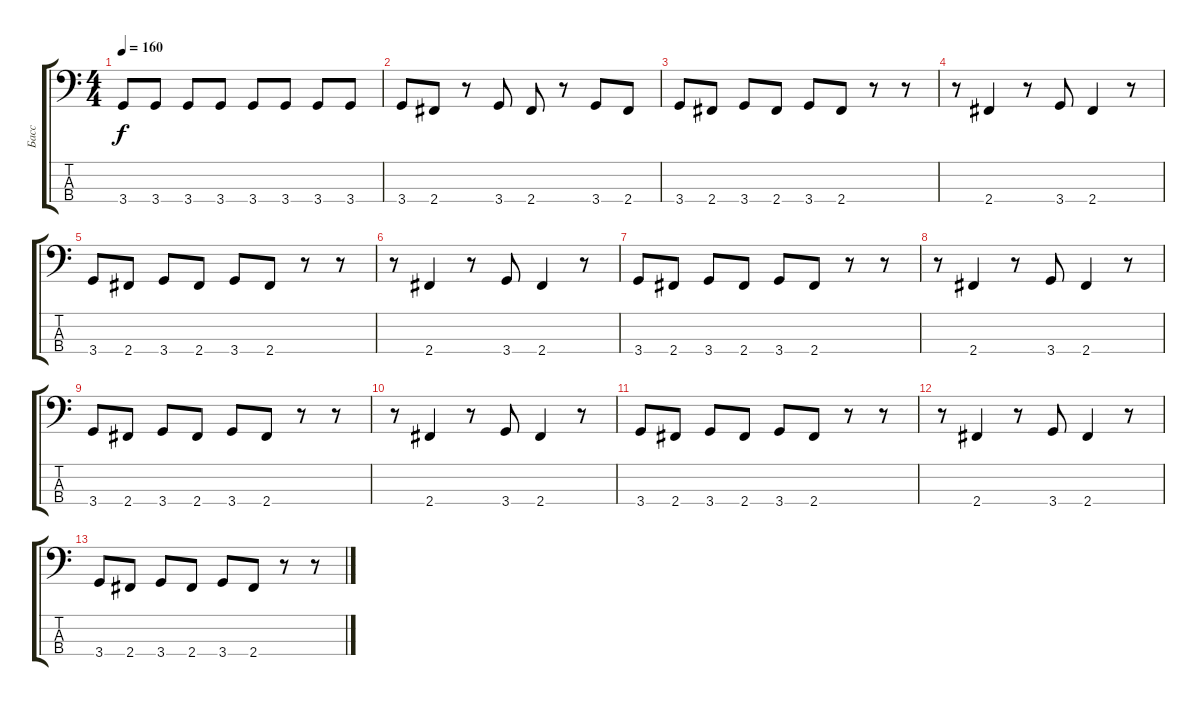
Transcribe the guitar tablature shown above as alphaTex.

\track ("Басс" "Басс") {instrument electricbassfinger}
\staff {score tabs}
\tuning (G2 D2 A1 E1) {hide}
\ts (4 4)
\tempo 160
\clef f4
\ks c
3.4.8{dy f} 3.4.8 3.4.8 3.4.8 3.4.8 3.4.8 3.4.8 3.4.8 |
3.4.8 2.4.8 r.8 3.4.8 2.4.8 r.8 3.4.8 2.4.8 |
3.4.8 2.4.8 3.4.8 2.4.8 3.4.8 2.4.8 r.8 r.8 |
r.8 2.4.4 r.8 3.4.8 2.4.4 r.8 |
3.4.8 2.4.8 3.4.8 2.4.8 3.4.8 2.4.8 r.8 r.8 |
r.8 2.4.4 r.8 3.4.8 2.4.4 r.8 |
3.4.8 2.4.8 3.4.8 2.4.8 3.4.8 2.4.8 r.8 r.8 |
r.8 2.4.4 r.8 3.4.8 2.4.4 r.8 |
3.4.8 2.4.8 3.4.8 2.4.8 3.4.8 2.4.8 r.8 r.8 |
r.8 2.4.4 r.8 3.4.8 2.4.4 r.8 |
3.4.8 2.4.8 3.4.8 2.4.8 3.4.8 2.4.8 r.8 r.8 |
r.8 2.4.4 r.8 3.4.8 2.4.4 r.8 |
3.4.8 2.4.8 3.4.8 2.4.8 3.4.8 2.4.8 r.8 r.8
